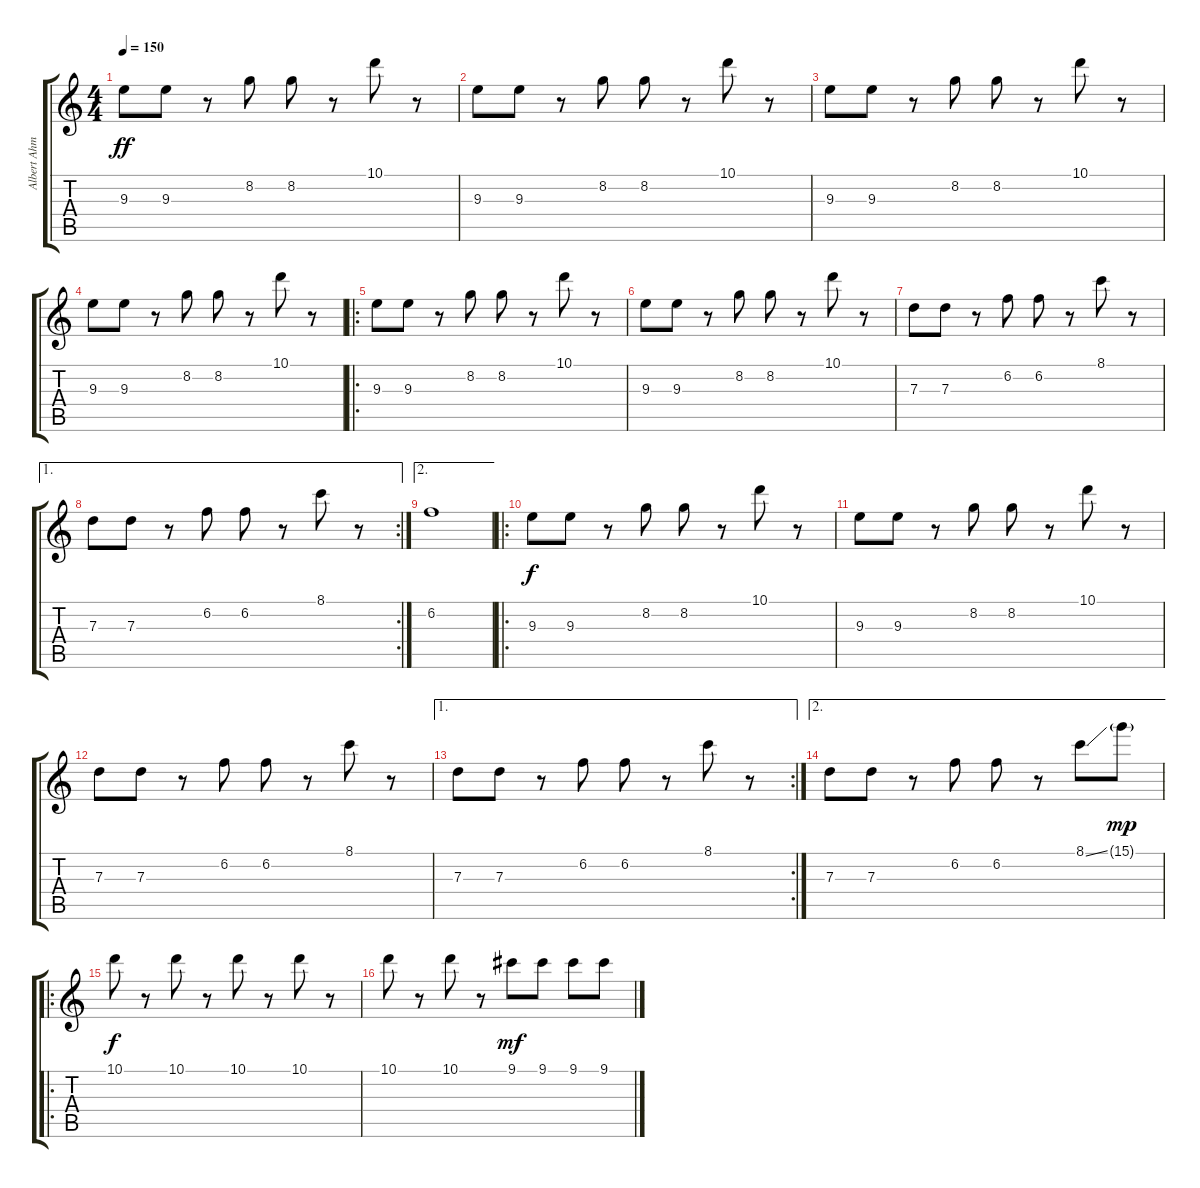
\track ("Albert Ahmmond Jr." "Albert Ahm") {instrument electricguitarclean}
\staff {score tabs}
\tuning (E4 B3 G3 D3 A2 E2) {hide}
\ts (4 4)
\tempo 150
\clef g2
\ks c
9.3.8{dy ff instrument distortionguitar} 9.3.8 r.8 8.2.8 8.2.8 r.8 10.1.8 r.8 |
9.3.8 9.3.8 r.8 8.2.8 8.2.8 r.8 10.1.8 r.8 |
9.3.8 9.3.8 r.8 8.2.8 8.2.8 r.8 10.1.8 r.8 |
9.3.8 9.3.8 r.8 8.2.8 8.2.8 r.8 10.1.8 r.8 |
\ro
9.3.8 9.3.8 r.8 8.2.8 8.2.8 r.8 10.1.8 r.8 |
9.3.8 9.3.8 r.8 8.2.8 8.2.8 r.8 10.1.8 r.8 |
7.3.8 7.3.8 r.8 6.2.8 6.2.8 r.8 8.1.8 r.8 |
\ae 1
\rc 2
7.3.8 7.3.8 r.8 6.2.8 6.2.8 r.8 8.1.8 r.8 |
\ae 2
6.2.1 |
\ro
9.3.8{dy f} 9.3.8 r.8 8.2.8 8.2.8 r.8 10.1.8 r.8 |
9.3.8 9.3.8 r.8 8.2.8 8.2.8 r.8 10.1.8 r.8 |
7.3.8 7.3.8 r.8 6.2.8 6.2.8 r.8 8.1.8 r.8 |
\ae 1
\rc 2
7.3.8 7.3.8 r.8 6.2.8 6.2.8 r.8 8.1.8 r.8 |
\ae 2
7.3.8 7.3.8 r.8 6.2.8 6.2.8 r.8 8.1{ss}.8 15.1{g}.8{dy mp} |
\ro
10.1.8{dy f} r.8 10.1.8 r.8 10.1.8 r.8 10.1.8 r.8 |
10.1.8 r.8 10.1.8 r.8 9.1.8{dy mf} 9.1.8 9.1.8 9.1.8
